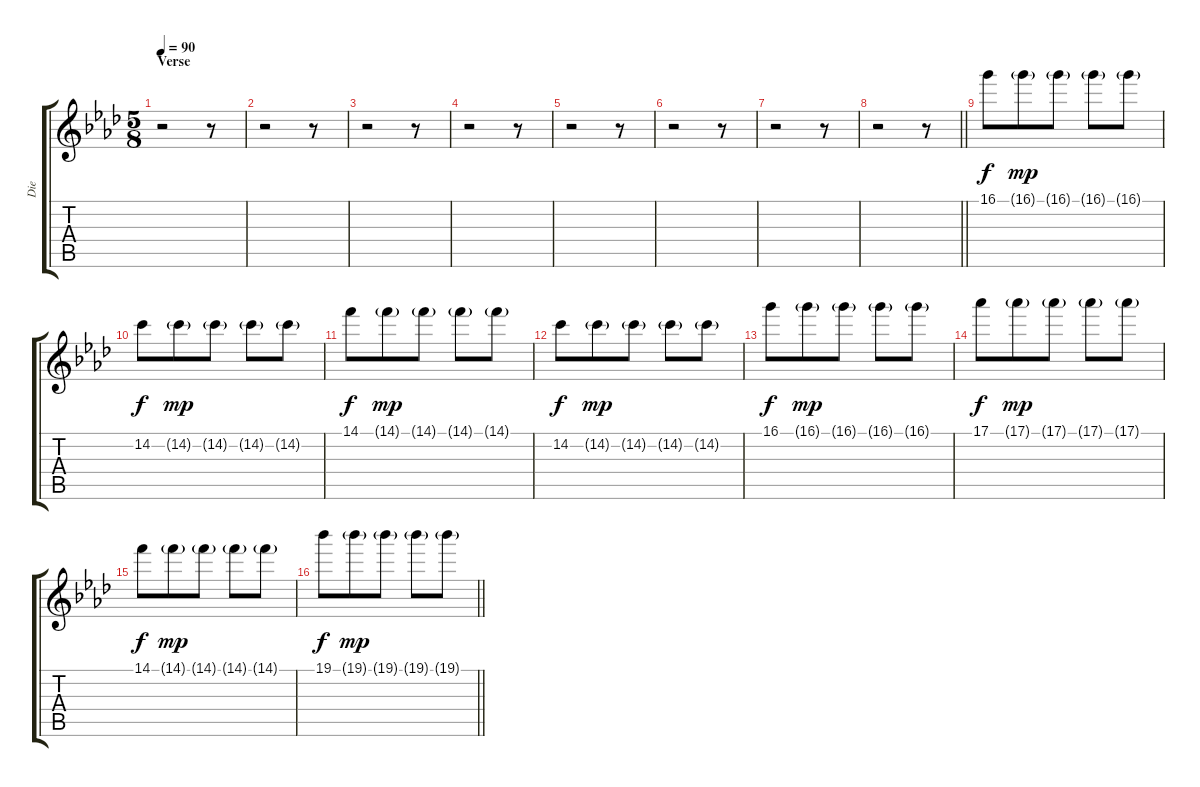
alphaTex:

\track ("Die" "Die") {instrument electricguitarclean}
\staff {score tabs}
\tuning (Eb4 Bb3 Gb3 Db3 Ab2 Db2) {hide}
\ts (5 8)
\section ("" "Verse")
\tempo 90
\clef g2
\ks fminor
r.2{dy f} r.8 |
r.2 r.8 |
r.2 r.8 |
r.2 r.8 |
r.2 r.8 |
r.2 r.8 |
r.2 r.8 |
\barLineRight lightlight
r.2 r.8 |
16.1.8 16.1{g}.8{dy mp} 16.1{g}.8 16.1{g}.8 16.1{g}.8 |
14.2.8{dy f} 14.2{g}.8{dy mp} 14.2{g}.8 14.2{g}.8 14.2{g}.8 |
14.1.8{dy f} 14.1{g}.8{dy mp} 14.1{g}.8 14.1{g}.8 14.1{g}.8 |
14.2.8{dy f} 14.2{g}.8{dy mp} 14.2{g}.8 14.2{g}.8 14.2{g}.8 |
16.1.8{dy f} 16.1{g}.8{dy mp} 16.1{g}.8 16.1{g}.8 16.1{g}.8 |
17.1.8{dy f} 17.1{g}.8{dy mp} 17.1{g}.8 17.1{g}.8 17.1{g}.8 |
14.1.8{dy f} 14.1{g}.8{dy mp} 14.1{g}.8 14.1{g}.8 14.1{g}.8 |
\barLineRight lightlight
19.1.8{dy f} 19.1{g}.8{dy mp} 19.1{g}.8 19.1{g}.8 19.1{g}.8
